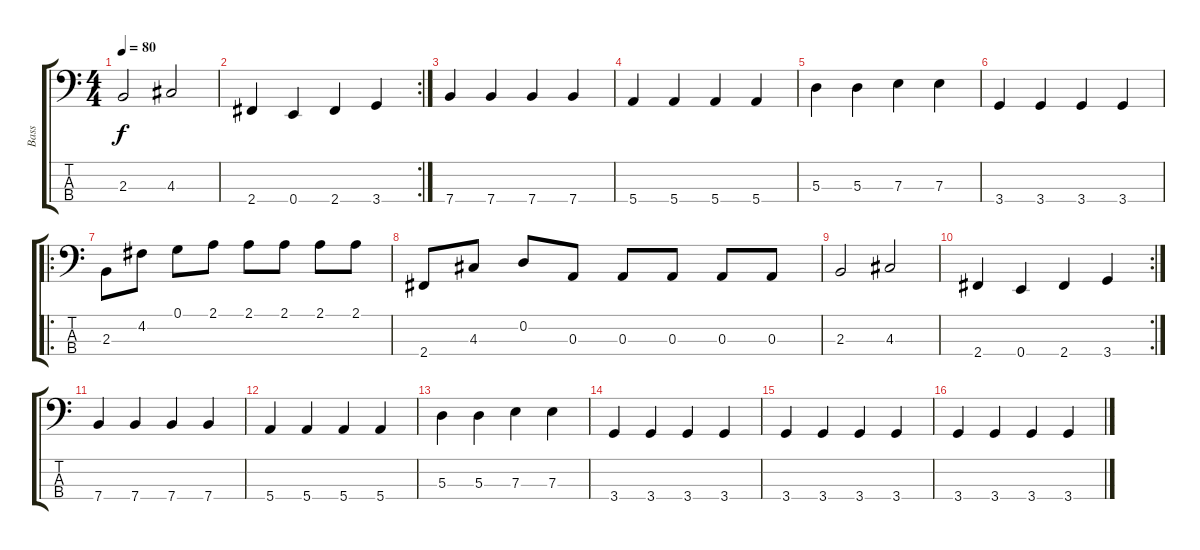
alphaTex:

\track ("Bass" "Bass") {instrument fretlessbass}
\staff {score tabs}
\tuning (G2 D2 A1 E1) {hide}
\ts (4 4)
\tempo 80
\clef f4
\ks c
2.3.2{dy f} 4.3.2 |
\rc 2
2.4.4 0.4.4 2.4.4 3.4.4 |
7.4.4 7.4.4 7.4.4 7.4.4 |
5.4.4 5.4.4 5.4.4 5.4.4 |
5.3.4 5.3.4 7.3.4 7.3.4 |
3.4.4 3.4.4 3.4.4 3.4.4 |
\ro
2.3.8{volume 16} 4.2.8 0.1.8 2.1.8 2.1.8 2.1.8 2.1.8 2.1.8 |
2.4.8 4.3.8 0.2.8 0.3.8 0.3.8 0.3.8 0.3.8 0.3.8 |
2.3.2 4.3.2 |
\rc 2
2.4.4 0.4.4 2.4.4 3.4.4 |
7.4.4 7.4.4 7.4.4 7.4.4 |
5.4.4 5.4.4 5.4.4 5.4.4 |
5.3.4 5.3.4 7.3.4 7.3.4 |
3.4.4 3.4.4 3.4.4 3.4.4 |
3.4.4 3.4.4 3.4.4 3.4.4 |
3.4.4{volume 0} 3.4.4 3.4.4 3.4.4
